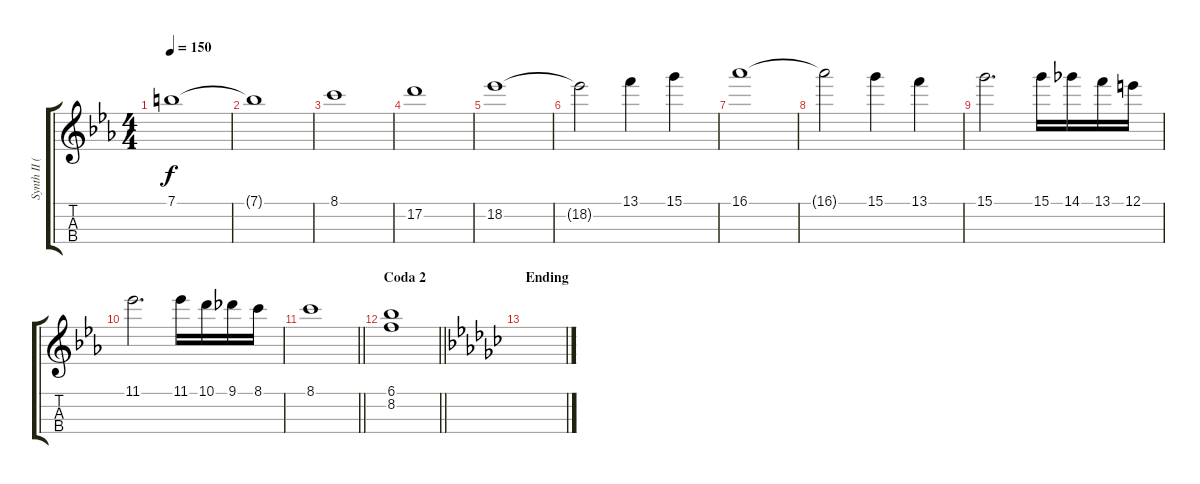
\track ("Synth II (Strings)" "Synth II (") {instrument synthstrings1}
\staff {score tabs}
\tuning (E5 A4 D4 G3) {hide}
\ts (4 4)
\tempo 150
\clef g2
\ks eb
7.1.1{dy f} |
7.1{t}.1 |
8.1.1 |
17.2.1 |
18.2.1 |
18.2{t}.2 13.1.4 15.1.4 |
16.1.1 |
16.1{t}.2 15.1.4 13.1.4 |
15.1.2{d} 15.1.16 14.1.16 13.1.16 12.1.16 |
11.1.2{d} 11.1.16 10.1.16 9.1.16 8.1.16 |
\barLineRight lightlight
8.1.1 |
\section ("" "Coda 2")
\barLineRight lightlight
(6.1 8.2).1 |
\section ("" "Ending")
\ks ebminor
